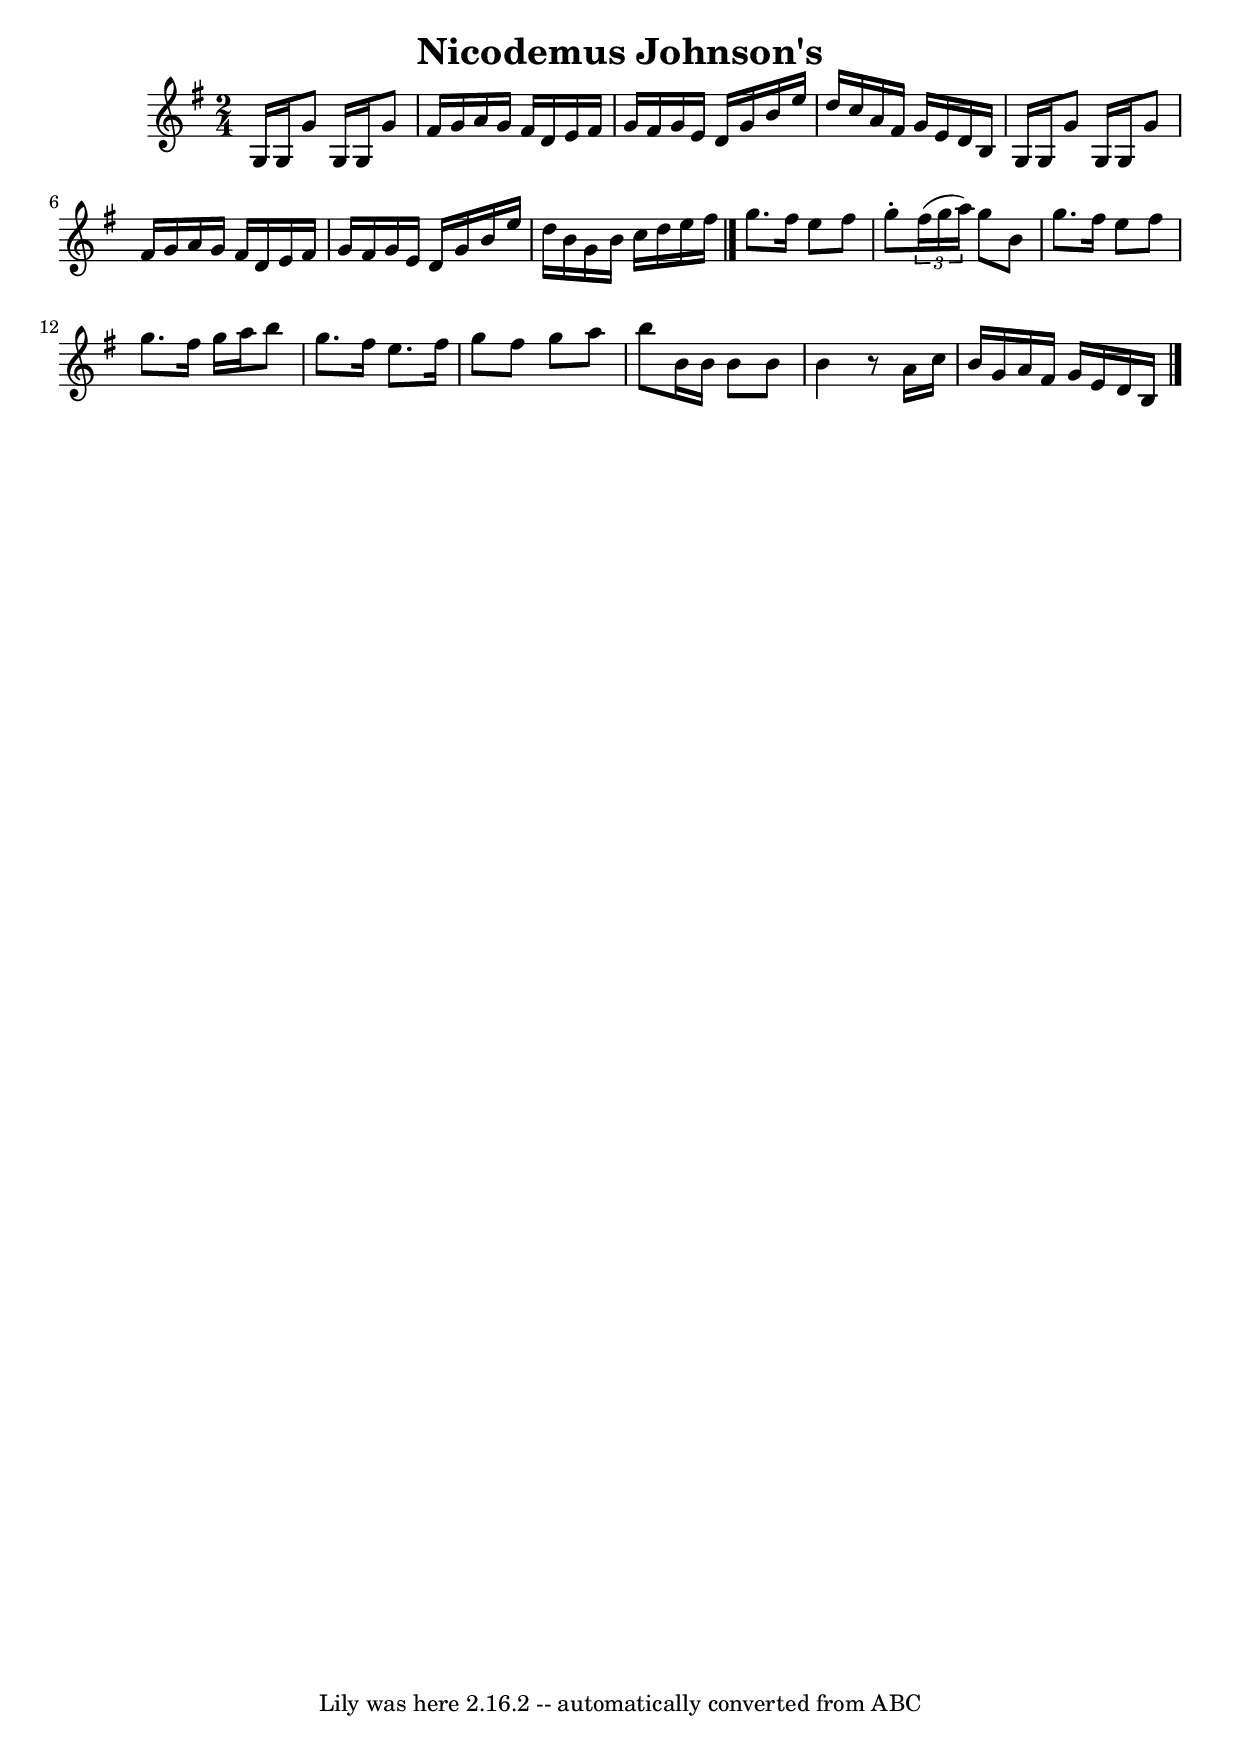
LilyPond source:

\version "2.16.2"
\include "Mammoth.ily"
\header {
  %% book = "Ryan's Mammoth Collection"
  crossRefNumber = "1"
  footnotes = "\\\\270"
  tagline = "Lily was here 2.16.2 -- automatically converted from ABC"
  title = "Nicodemus Johnson's"

}
voicedefault =  {


  \time 2/4 
  \key g \major g16 g16 g'8 g16 g16 g'8    |
  
  fis'16 g'16 a'16 g'16 fis'16 d'16 e'16 fis'16    |
  
  g'16 fis'16 g'16 e'16 d'16 g'16 b'16 e''16    |
  
  d''16 c''16 a'16 fis'16 g'16 e'16 d'16 b16    |
  
  g16 g16 g'8 g16 g16 g'8    |
  fis'16 g'16 a'16    
  g'16 fis'16 d'16 e'16 fis'16    |
  g'16 fis'16 g'16   
  e'16 d'16 g'16 b'16 e''16    |
  d''16 b'16 g'16    
  b'16 c''16 d''16 e''16 fis''16    \bar "|." g''8. fis''16    
  e''8 fis''8    |
  g''8 -.   \times 2/3 { fis''16 (g''16    
			 a''16) 
		       } g''8 b'8    |
  g''8. fis''16 e''8 fis''8    
  |
  g''8. fis''16 g''16 a''16 b''8    |
  g''8.    
  fis''16 e''8. fis''16    |
  g''8 fis''8 g''8 a''8    
  |
  b''8 b'16 b'16 b'8 b'8    |
  b'4    r8 a'16    
  c''16    |
  b'16 g'16 a'16 fis'16 g'16 e'16 d'16    
  b16  \bar "|."   

}

\score{
  <<

    \context Staff="default"
    {
      \voicedefault 
      
    }

  >>
  \layout {
    
  }
  \midi {
  }

}
